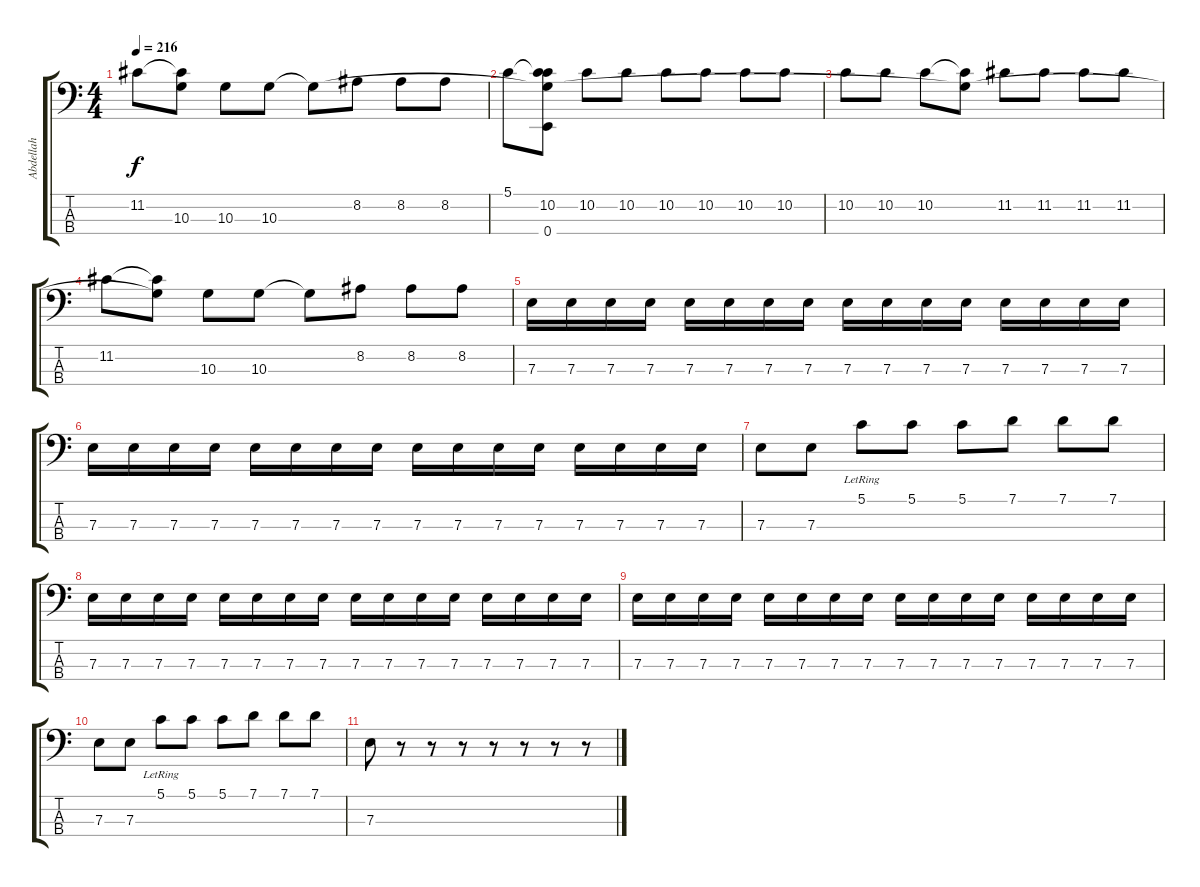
\track ("Abdellah" "Abdellah") {instrument fretlessbass}
\staff {score tabs}
\tuning (G2 D2 A1 E1) {hide}
\ts (4 4)
\tempo 216
\clef f4
\ks c
11.2.8{dy f} (11.2{t} 10.3{t}).8 10.3.8 10.3.8 10.3{t}.8 8.2.8 8.2.8 8.2.8 |
5.1.8 (5.1{t} 10.2 10.3{t} 0.4{t}).8 10.2.8 10.2.8 10.2.8 10.2.8 10.2.8 10.2.8 |
10.2.8 10.2.8 10.2.8 (10.2{t} 10.3{t}).8 11.2.8 11.2.8 11.2.8 11.2.8 |
11.2.8 (11.2{t} 10.3{t}).8 10.3.8 10.3.8 10.3{t}.8 8.2.8 8.2.8 8.2.8 |
7.3.16 7.3.16 7.3.16 7.3.16 7.3.16 7.3.16 7.3.16 7.3.16 7.3.16 7.3.16 7.3.16 7.3.16 7.3.16 7.3.16 7.3.16 7.3.16 |
7.3.16 7.3.16 7.3.16 7.3.16 7.3.16 7.3.16 7.3.16 7.3.16 7.3.16 7.3.16 7.3.16 7.3.16 7.3.16 7.3.16 7.3.16 7.3.16 |
7.3.8 7.3.8 5.1{lr}.8 5.1.8 5.1.8 7.1.8 7.1.8 7.1.8 |
7.3.16 7.3.16 7.3.16 7.3.16 7.3.16 7.3.16 7.3.16 7.3.16 7.3.16 7.3.16 7.3.16 7.3.16 7.3.16 7.3.16 7.3.16 7.3.16 |
7.3.16 7.3.16 7.3.16 7.3.16 7.3.16 7.3.16 7.3.16 7.3.16 7.3.16 7.3.16 7.3.16 7.3.16 7.3.16 7.3.16 7.3.16 7.3.16 |
7.3.8 7.3.8 5.1{lr}.8 5.1.8 5.1.8 7.1.8 7.1.8 7.1.8 |
7.3.8 r.8 r.8 r.8 r.8 r.8 r.8 r.8
